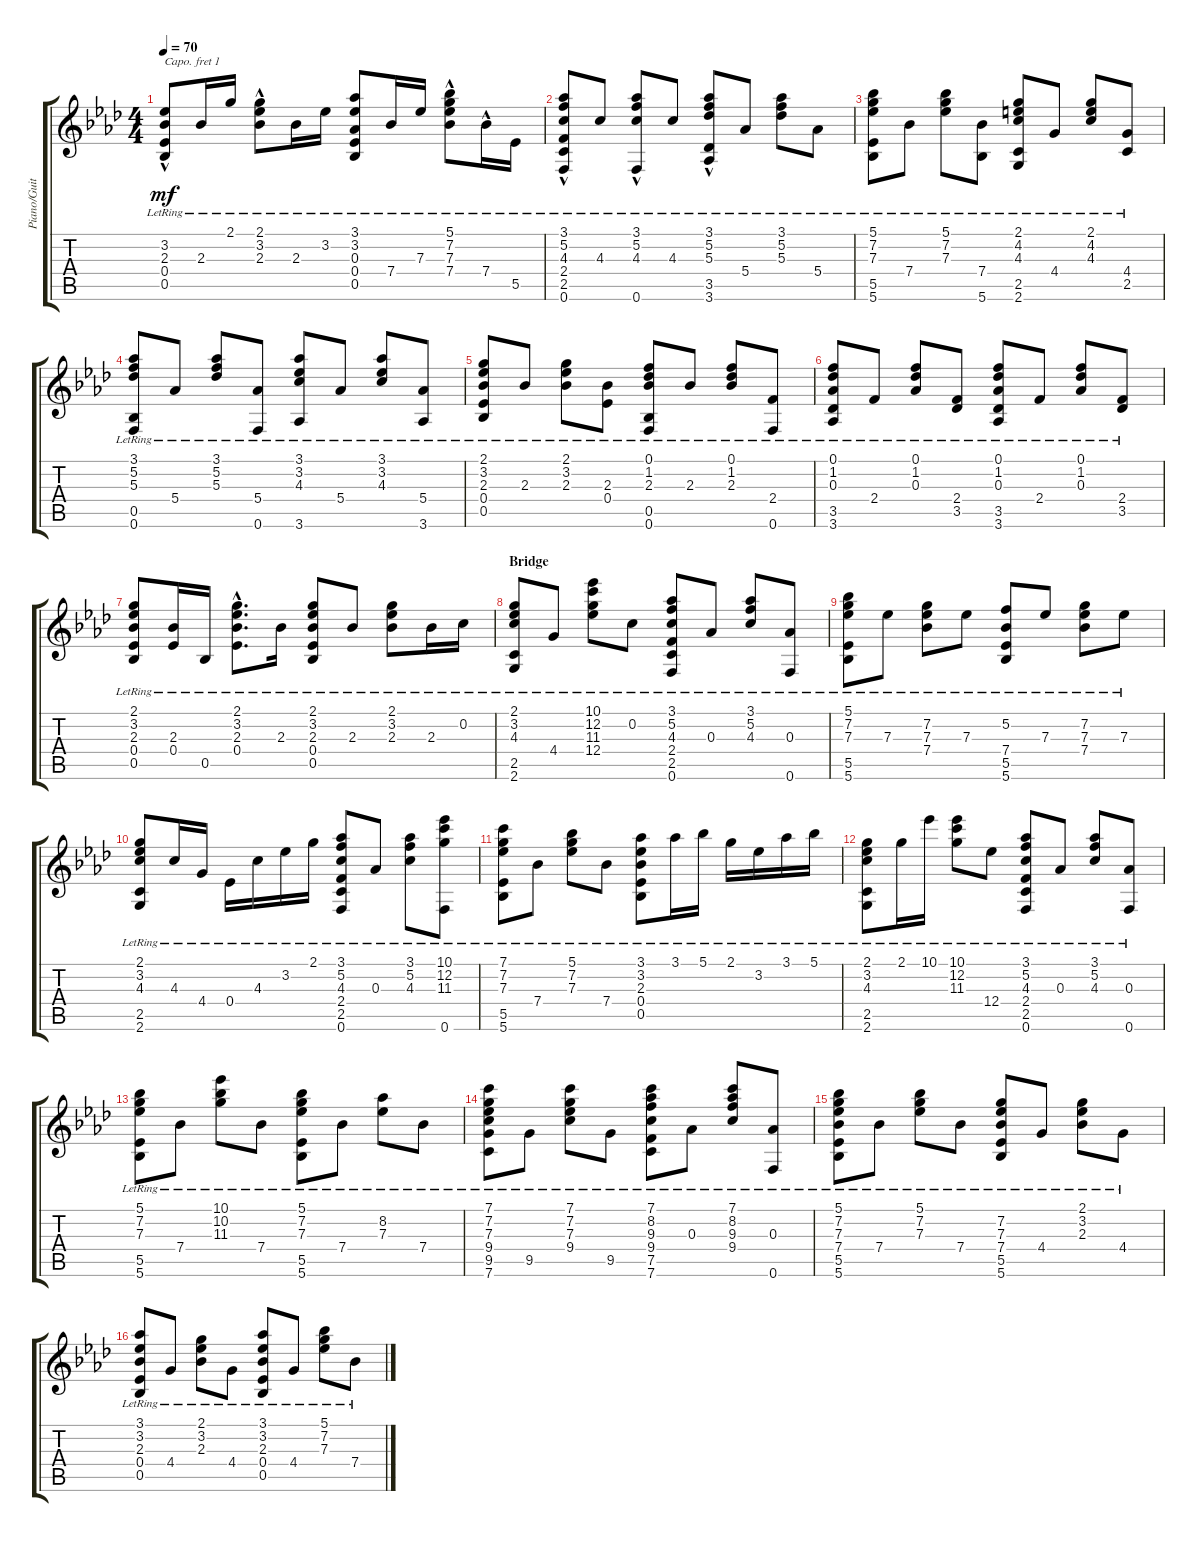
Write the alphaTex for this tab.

\track ("Piano/Guitar (capo 1)" "Piano/Guit") {instrument acousticguitarsteel}
\staff {score tabs}
\capo 1
\tuning (E4 B3 G3 D3 A2 E2) {hide}
\ts (4 4)
\tempo 70
\clef g2
\ks ab
(3.2{hac lr} 2.3{lr} 0.4{lr} 0.5{lr}).8{dy mf} 2.3{lr}.16 2.1{lr}.16 (2.1{hac lr} 3.2{hac lr} 2.3{lr}).8 2.3{lr}.16 3.2{lr}.16 (3.1{lr} 3.2{lr} 0.3{lr} 0.4{lr} 0.5{lr}).8 7.4{lr}.16 7.3{lr}.16 (5.1{hac lr} 7.2{hac lr} 7.3{hac lr} 7.4{lr}).8 7.4{hac lr}.16 5.5{lr}.16 |
(3.1{lr} 5.2{lr} 4.3{lr} 2.4{hac lr} 2.5{hac lr} 0.6{hac lr}).8 4.3{lr}.8 (3.1{lr} 5.2{lr} 4.3{lr} 0.6{hac lr}).8 4.3{lr}.8 (3.1{lr} 5.2{lr} 5.3{lr} 3.5{hac lr} 3.6{hac lr}).8 5.4{lr}.8 (3.1{lr} 5.2{lr} 5.3{lr}).8 5.4{lr}.8 |
(5.1{lr} 7.2{lr} 7.3{lr} 5.5 5.6{lr}).8 7.4{lr}.8 (5.1{lr} 7.2{lr} 7.3{lr}).8 (7.4{lr} 5.6{lr}).8 (2.1{lr} 4.2{lr} 4.3{lr} 2.5{lr} 2.6{lr}).8 4.4{lr}.8 (2.1{lr} 4.2{lr} 4.3{lr}).8 (4.4{lr} 2.5{lr}).8 |
(3.1{lr} 5.2{lr} 5.3{lr} 0.5{lr} 0.6{lr}).8 5.4{lr}.8 (3.1{lr} 5.2{lr} 5.3{lr}).8 (5.4{lr} 0.6{lr}).8 (3.1{lr} 3.2{lr} 4.3{lr} 3.6{lr}).8 5.4{lr}.8 (3.1{lr} 3.2{lr} 4.3{lr}).8 (5.4{lr} 3.6{lr}).8 |
(2.1{lr} 3.2{lr} 2.3{lr} 0.4{lr} 0.5{lr}).8 2.3{lr}.8 (2.1{lr} 3.2{lr} 2.3{lr}).8 (2.3{lr} 0.4{lr}).8 (0.1{lr} 1.2{lr} 2.3{lr} 0.5{lr} 0.6{lr}).8 2.3{lr}.8 (0.1{lr} 1.2{lr} 2.3{lr}).8 (2.4{lr} 0.6{lr}).8 |
(0.1{lr} 1.2{lr} 0.3{lr} 3.5{lr} 3.6{lr}).8 2.4{lr}.8 (0.1{lr} 1.2{lr} 0.3{lr}).8 (2.4{lr} 3.5{lr}).8 (0.1{lr} 1.2{lr} 0.3{lr} 3.5{lr} 3.6{lr}).8 2.4{lr}.8 (0.1{lr} 1.2{lr} 0.3{lr}).8 (2.4{lr} 3.5{lr}).8 |
(2.1{lr} 3.2{lr} 2.3{lr} 0.4{lr} 0.5{lr}).8 (2.3{lr} 0.4{lr}).16 0.5{lr}.16 (2.1{hac lr} 3.2{hac lr} 2.3{hac lr} 0.4{hac lr}).8{d} 2.3{lr}.16 (2.1{lr} 3.2{lr} 2.3{lr} 0.4{lr} 0.5{lr}).8 2.3{lr}.8 (2.1{lr} 3.2{lr} 2.3{lr}).8 2.3{lr}.16 0.2{lr}.16 |
\section ("" "Bridge")
(2.1{lr} 3.2{lr} 4.3{lr} 2.5{lr} 2.6{lr}).8 4.4{lr}.8 (10.1{lr} 12.2{lr} 11.3{lr} 12.4{lr}).8 0.2{lr}.8 (3.1{lr} 5.2{lr} 4.3{lr} 2.4{lr} 2.5{lr} 0.6{lr}).8 0.3{lr}.8 (3.1{lr} 5.2{lr} 4.3{lr}).8 (0.3{lr} 0.6{lr}).8 |
(5.1{lr} 7.2{lr} 7.3{lr} 5.5 5.6{lr}).8 7.3{lr}.8 (7.2{lr} 7.3{lr} 7.4{lr}).8 7.3{lr}.8 (5.2{lr} 7.4{lr} 5.5{lr} 5.6{lr}).8 7.3{lr}.8 (7.2{lr} 7.3{lr} 7.4{lr}).8 7.3{lr}.8 |
(2.1{lr} 3.2{lr} 4.3{lr} 2.5{lr} 2.6{lr}).8 4.3{lr}.16 4.4{lr}.16 0.4{lr}.16 4.3{lr}.16 3.2{lr}.16 2.1{lr}.16 (3.1{lr} 5.2{lr} 4.3{lr} 2.4{lr} 2.5{lr} 0.6{lr}).8 0.3{lr}.8 (3.1{lr} 5.2{lr} 4.3{lr}).8 (10.1{lr} 12.2{lr} 11.3{lr} 0.6{lr}).8 |
(7.1{lr} 7.2{lr} 7.3{lr} 5.5{lr} 5.6{lr}).8 7.4{lr}.8 (5.1{lr} 7.2{lr} 7.3{lr}).8 7.4{lr}.8 (3.1{lr} 3.2{lr} 2.3{lr} 0.4{lr} 0.5{lr}).8 3.1{lr}.16 5.1{lr}.16 2.1{lr}.16 3.2{lr}.16 3.1{lr}.16 5.1{lr}.16 |
(2.1{lr} 3.2{lr} 4.3{lr} 2.5{lr} 2.6{lr}).8 2.1{lr}.16 10.1{lr}.16 (10.1{lr} 12.2{lr} 11.3{lr}).8 12.4{lr}.8 (3.1{lr} 5.2{lr} 4.3{lr} 2.4{lr} 2.5{lr} 0.6{lr}).8 0.3{lr}.8 (3.1{lr} 5.2{lr} 4.3{lr}).8 (0.3{lr} 0.6{lr}).8 |
(5.1{lr} 7.2{lr} 7.3{lr} 5.5{lr} 5.6{lr}).8 7.4{lr}.8 (10.1{lr} 10.2{lr} 11.3{lr}).8 7.4{lr}.8 (5.1{lr} 7.2{lr} 7.3{lr} 5.5{lr} 5.6{lr}).8 7.4{lr}.8 (8.2{lr} 7.3{lr}).8 7.4{lr}.8 |
(7.1{lr} 7.2{lr} 7.3{lr} 9.4{lr} 9.5{lr} 7.6{lr}).8 9.5{lr}.8 (7.1{lr} 7.2{lr} 7.3{lr} 9.4{lr}).8 9.5{lr}.8 (7.1{lr} 8.2{lr} 9.3{lr} 9.4{lr} 7.5{lr} 7.6{lr}).8 0.3{lr}.8 (7.1{lr} 8.2{lr} 9.3{lr} 9.4{lr}).8 (0.3{lr} 0.6{lr}).8 |
(5.1{lr} 7.2{lr} 7.3{lr} 7.4{lr} 5.5{lr} 5.6{lr}).8 7.4{lr}.8 (5.1 7.2{lr} 7.3).8 7.4{lr}.8 (7.2{lr} 7.3{lr} 7.4{lr} 5.5{lr} 5.6{lr}).8 4.4{lr}.8 (2.1 3.2{lr} 2.3{lr}).8 4.4{lr}.8 |
(3.1{lr} 3.2{lr} 2.3{lr} 0.4{lr} 0.5{lr}).8 4.4{lr}.8 (2.1{lr} 3.2{lr} 2.3{lr}).8 4.4{lr}.8 (3.1{lr} 3.2{lr} 2.3{lr} 0.4{lr} 0.5{lr}).8 4.4{lr}.8 (5.1{lr} 7.2{lr} 7.3{lr}).8 7.4{lr}.8
